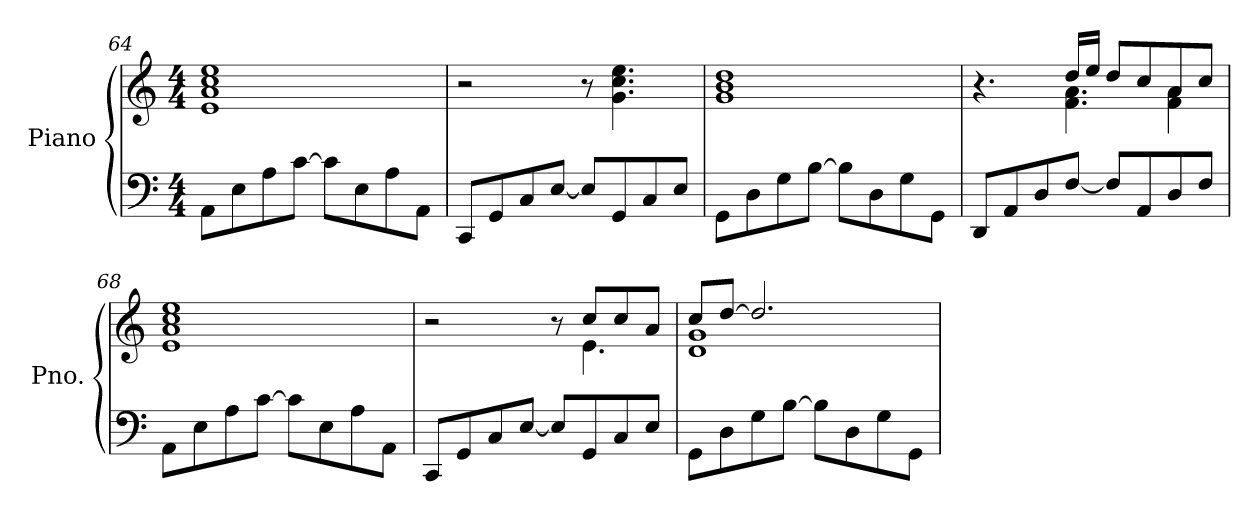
**kern	**kern
*part1	*part1
*staff2	*staff1
*I"Piano	*
*I'Pno.	*
*clefF4	*clefG2
*k[]	*k[]
*M4/4	*M4/4
=64	=64
8AA\L	1e 1a 1cc 1ee
8E\	.
8A\	.
[8c\J	.
8c\L]	.
8E\	.
8A\	.
8AA\J	.
=65	=65
8CC/L	2r
8GG/	.
8C/	.
[8E/J	.
8E/L]	8r
8GG/	4.g\ 4.cc\ 4.ee\
8C/	.
8E/J	.
=66	=66
8GG\L	1g 1b 1dd
8D\	.
8G\	.
[8B\J	.
8B\L]	.
8D\	.
8G\	.
8GG\J	.
=67	=67
*	*^
8DD/L	4.r	4.ryy
8AA/	.	.
8D/	.	.
[8F/J	16dd/LL	4.f\ 4.a\
.	16ee/JJ	.
8F/L]	8dd/L	.
8AA/	8cc/	.
8D/	8a/	4f\ 4a\
8F/J	8cc/J	.
*	*v	*v
!!LO:LB:g=z
=68	=68
8AA\L	1e 1a 1cc 1ee
8E\	.
8A\	.
[8c\J	.
8c\L]	.
8E\	.
8A\	.
8AA\J	.
=69	=69
*	*^
8CC/L	2r	8ryy
*	*v	*v
8GG/	.
8C/	.
[8E/J	.
8E/L]	8r
*	*^
8GG/	8cc/L	4.e\
8C/	8cc/	.
8E/J	8a/J	.
=70	=70	=70
8GG\L	8cc/L	1d 1g
8D\	[8dd/J	.
8G\	2.dd/]	.
[8B\J	.	.
8B\L]	.	.
8D\	.	.
8G\	.	.
8GG\J	.	.
*	*v	*v
=	=
*-	*-
